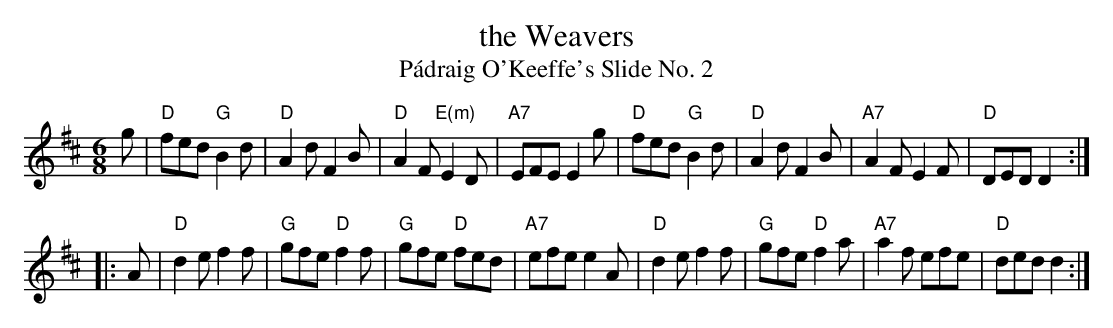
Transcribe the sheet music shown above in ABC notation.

X:1
T:the Weavers
T:P\'adraig O'Keeffe's Slide No. 2
M:6/8
L:1/8
K:D
g |\
"D"fed "G"B2d | "D"A2d F2B | "D"A2F "E(m)"E2D | "A7"EFE E2g |\
"D"fed "G"B2d | "D"A2d F2B | "A7"A2F E2F | "D"DED D2 :|
|: A |\
"D"d2e f2f | "G"gfe "D"f2f | "G"gfe "D"fed | "A7"efe e2A |\
"D"d2e f2f | "G"gfe "D"f2a | "A7"a2f efe | "D"ded d2 :|
